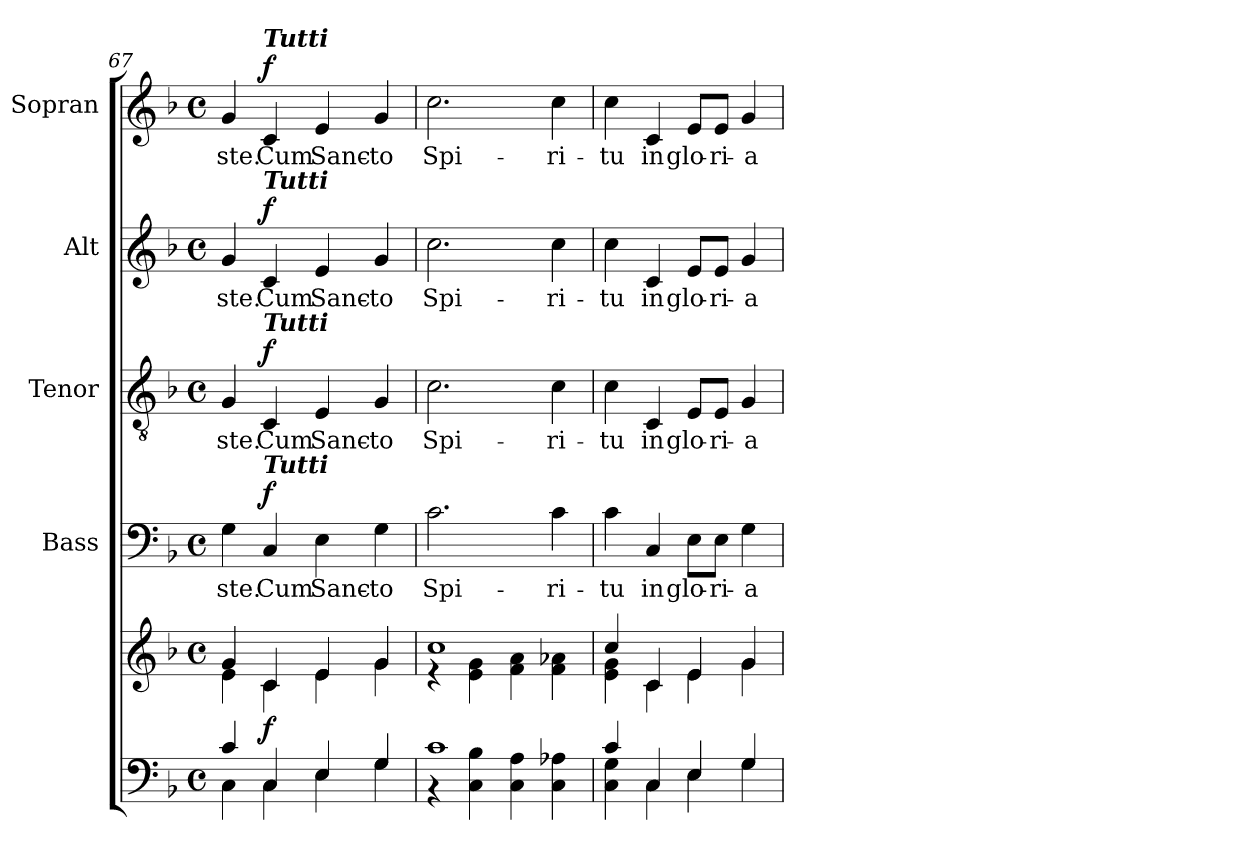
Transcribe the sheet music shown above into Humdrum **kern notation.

**kern	**kern	**dynam	**kern	**text	**dynam	**kern	**text	**dynam	**kern	**text	**dynam	**kern	**text	**dynam
*part5	*part5	*part5	*part4	*part4	*part4	*part3	*part3	*part3	*part2	*part2	*part2	*part1	*part1	*part1
*staff6	*staff5	*staff5/6	*staff4	*staff4	*staff4	*staff3	*staff3	*staff3	*staff2	*staff2	*staff2	*staff1	*staff1	*staff1
*	*	*	*I"Bass	*	*	*I"Tenor	*	*	*I"Alt	*	*	*I"Sopran	*	*
*	*	*	*I'B.	*	*	*I'T.	*	*	*I'A.	*	*	*I'S.	*	*
*clefF4	*clefG2	*	*clefF4	*	*	*clefGv2	*	*	*clefG2	*	*	*clefG2	*	*
*k[b-]	*k[b-]	*	*k[b-]	*	*	*k[b-]	*	*	*k[b-]	*	*	*k[b-]	*	*
*F:	*F:	*	*F:	*	*	*F:	*	*	*F:	*	*	*F:	*	*
*M4/4	*M4/4	*	*M4/4	*	*	*M4/4	*	*	*M4/4	*	*	*M4/4	*	*
*met(c)	*met(c)	*	*met(c)	*	*	*met(c)	*	*	*met(c)	*	*	*met(c)	*	*
=67	=67	=67	=67	=67	=67	=67	=67	=67	=67	=67	=67	=67	=67	=67
*^	*^	*	*	*	*	*	*	*	*	*	*	*	*	*
!	!	!	!	!	!	!LO:LY:b	!	!	!LO:LY:b	!	!	!LO:LY:b	!	!	!LO:LY:b	!
4c/	4C\	4g/	4e\	.	4G\	-ste.	.	4G/	-ste.	.	4g/	-ste.	.	4g/	-ste.	.
!	!	!	!	!	!	!	!	!	!	!	!	!	!	!LO:TX:a:Bi:t=Tutti	!	!
!	!	!	!	!	!	!	!	!	!	!	!LO:TX:a:Bi:t=Tutti	!	!	!	!	!
!	!	!	!	!	!	!	!	!LO:TX:a:Bi:t=Tutti	!	!	!	!	!	!	!	!
!	!	!	!	!	!LO:TX:a:Bi:t=Tutti	!	!	!	!	!	!	!	!	!	!	!
!	!	!	!	!LO:DY:b	!	!LO:LY:b	!LO:DY:a	!	!LO:LY:b	!LO:DY:a	!	!LO:LY:b	!LO:DY:a	!	!LO:LY:b	!LO:DY:a
4C/	4C\	4c/	4c\	f	4C/	Cum	f	4C/	Cum	f	4c/	Cum	f	4c/	Cum	f
!	!	!	!	!	!	!LO:LY:b	!	!	!LO:LY:b	!	!	!LO:LY:b	!	!	!LO:LY:b	!
4E/	4E\	4e/	4e\	.	4E\	Sanc-	.	4E/	Sanc-	.	4e/	Sanc-	.	4e/	Sanc-	.
!	!	!	!	!	!	!LO:LY:b	!	!	!LO:LY:b	!	!	!LO:LY:b	!	!	!LO:LY:b	!
4G/	4G\	4g/	4g\	.	4G\	-to	.	4G/	-to	.	4g/	-to	.	4g/	-to	.
=68	=68	=68	=68	=68	=68	=68	=68	=68	=68	=68	=68	=68	=68	=68	=68	=68
!	!	!	!	!	!	!LO:LY:b	!	!	!LO:LY:b	!	!	!LO:LY:b	!	!	!LO:LY:b	!
1c	4r	1cc	4re	.	2.c\	Spi-	.	2.c\	Spi-	.	2.cc\	Spi-	.	2.cc\	Spi-	.
.	4C\ 4B-\	.	4e\ 4g\	.	.	.	.	.	.	.	.	.	.	.	.	.
.	4C\ 4A\	.	4f\ 4a\	.	.	.	.	.	.	.	.	.	.	.	.	.
!	!	!	!	!	!	!LO:LY:b	!	!	!LO:LY:b	!	!	!LO:LY:b	!	!	!LO:LY:b	!
.	4C\ 4A-X\	.	4f\ 4a-X\	.	4c\	-ri-	.	4c\	-ri-	.	4cc\	-ri-	.	4cc\	-ri-	.
=69	=69	=69	=69	=69	=69	=69	=69	=69	=69	=69	=69	=69	=69	=69	=69	=69
!	!	!	!	!	!	!LO:LY:b	!	!	!LO:LY:b	!	!	!LO:LY:b	!	!	!LO:LY:b	!
4c/	4C\ 4G\	4cc/	4e\ 4g\	.	4c\	-tu	.	4c\	-tu	.	4cc\	-tu	.	4cc\	-tu	.
!	!	!	!	!	!	!LO:LY:b	!	!	!LO:LY:b	!	!	!LO:LY:b	!	!	!LO:LY:b	!
4C/	4C\	4c/	4c\	.	4C/	in	.	4C/	in	.	4c/	in	.	4c/	in	.
!	!	!	!	!	!	!LO:LY:b	!	!	!LO:LY:b	!	!	!LO:LY:b	!	!	!LO:LY:b	!
4E/	4E\	4e/	4e\	.	8E\L	glo-	.	8E/L	glo-	.	8e/L	glo-	.	8e/L	glo-	.
!	!	!	!	!	!	!LO:LY:b	!	!	!LO:LY:b	!	!	!LO:LY:b	!	!	!LO:LY:b	!
.	.	.	.	.	8E\J	-ri-	.	8E/J	-ri-	.	8e/J	-ri-	.	8e/J	-ri-	.
!	!	!	!	!	!	!LO:LY:b	!	!	!LO:LY:b	!	!	!LO:LY:b	!	!	!LO:LY:b	!
4G/	4G\	4g/	4g\	.	4G\	-a	.	4G/	-a	.	4g/	-a	.	4g/	-a	.
*v	*v	*	*	*	*	*	*	*	*	*	*	*	*	*	*	*
*	*v	*v	*	*	*	*	*	*	*	*	*	*	*	*	*
=	=	=	=	=	=	=	=	=	=	=	=	=	=	=
*-	*-	*-	*-	*-	*-	*-	*-	*-	*-	*-	*-	*-	*-	*-
